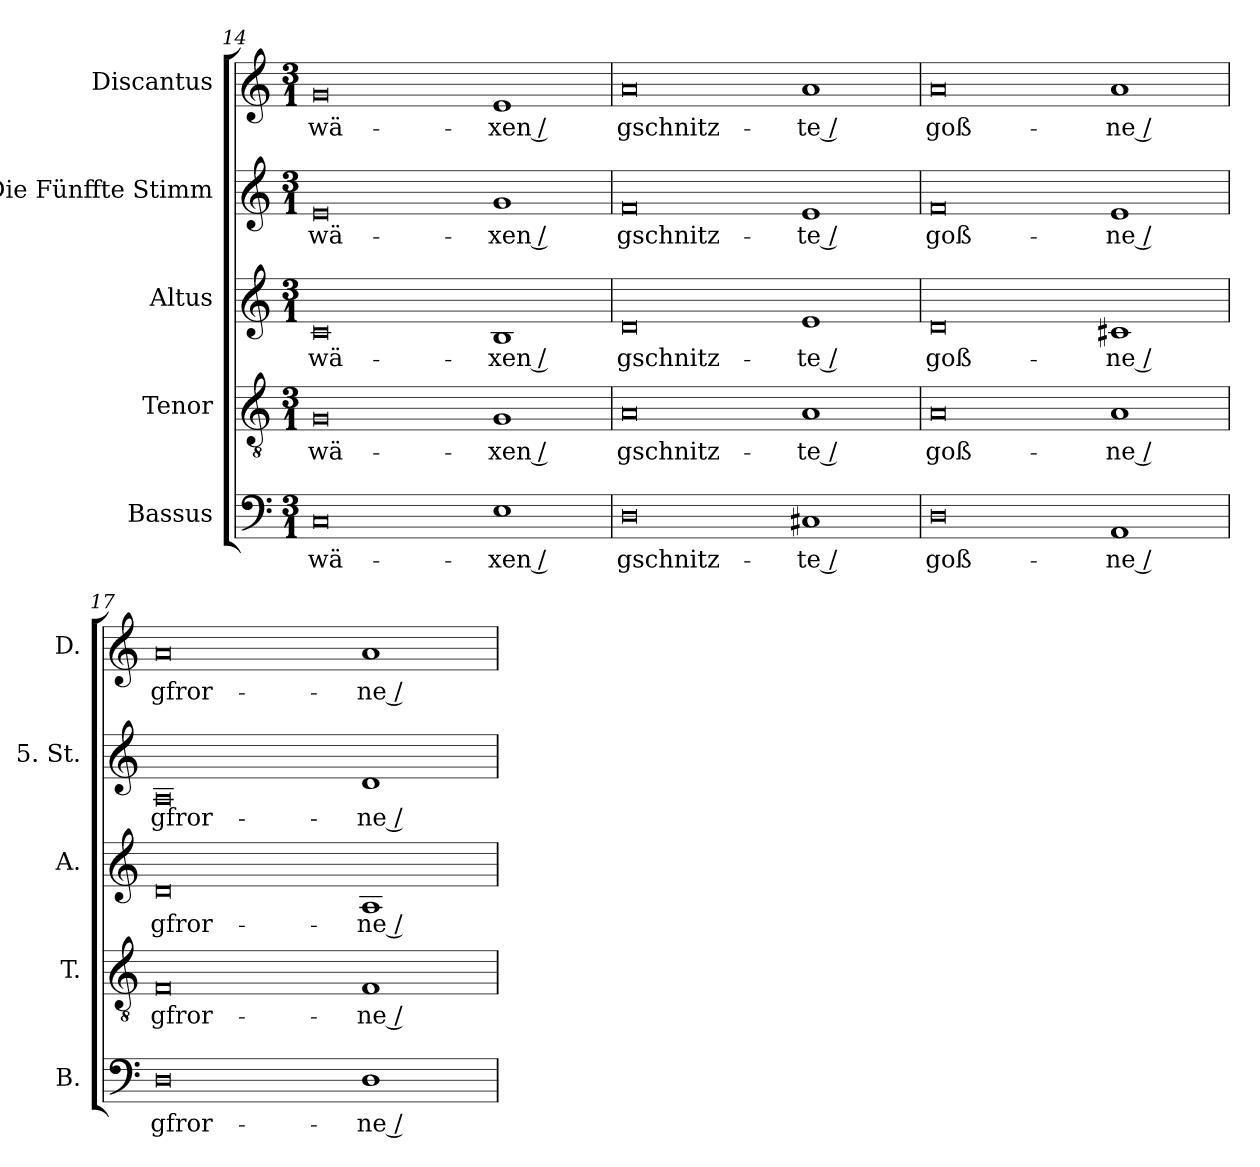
**kern	**text	**kern	**text	**kern	**text	**kern	**text	**kern	**text
*part5	*part5	*part4	*part4	*part3	*part3	*part2	*part2	*part1	*part1
*staff5	*staff5	*staff4	*staff4	*staff3	*staff3	*staff2	*staff2	*staff1	*staff1
*I"Bassus	*	*I"Tenor	*	*I"Altus	*	*I"Die Fünffte Stimm	*	*I"Discantus	*
*I'B.	*	*I'T.	*	*I'A.	*	*I'5. St.	*	*I'D.	*
*clefF4	*	*clefGv2	*	*clefG2	*	*clefG2	*	*clefG2	*
*	*	*ITrd7c12	*	*	*	*	*	*	*
*k[]	*	*k[]	*	*k[]	*	*k[]	*	*k[]	*
*C:	*	*C:	*	*C:	*	*C:	*	*C:	*
*M3/1	*	*M3/1	*	*M3/1	*	*M3/1	*	*M3/1	*
=14	=14	=14	=14	=14	=14	=14	=14	=14	=14
!	!LO:LY:b:color=#000000	!	!	!	!	!	!	!	!
!	!	!	!LO:LY:b:color=#000000	!	!	!	!	!	!
!	!	!	!	!	!LO:LY:b:color=#000000	!	!	!	!
!	!	!	!	!	!	!	!LO:LY:b:color=#000000	!	!
!	!	!	!	!	!	!	!	!	!LO:LY:b:color=#000000
0Ci	wä-	0GGi	wä-	0ci	wä-	0ei	wä-	0gi	wä-
!	!LO:LY:b:color=#000000	!	!	!	!	!	!	!	!
!	!	!	!LO:LY:b:color=#000000	!	!	!	!	!	!
!	!	!	!	!	!LO:LY:b:color=#000000	!	!	!	!
!	!	!	!	!	!	!	!LO:LY:b:color=#000000	!	!
!	!	!	!	!	!	!	!	!	!LO:LY:b:color=#000000
1Ei	-xen /	1GGi	-xen /	1Bi	-xen /	1gi	-xen /	1ei	-xen /
=15	=15	=15	=15	=15	=15	=15	=15	=15	=15
!	!LO:LY:b:color=#000000	!	!	!	!	!	!	!	!
!	!	!	!LO:LY:b:color=#000000	!	!	!	!	!	!
!	!	!	!	!	!LO:LY:b:color=#000000	!	!	!	!
!	!	!	!	!	!	!	!LO:LY:b:color=#000000	!	!
!	!	!	!	!	!	!	!	!	!LO:LY:b:color=#000000
0Di	gschnitz-	0AAi	gschnitz-	0di	gschnitz-	0fi	gschnitz-	0ai	gschnitz-
!	!LO:LY:b:color=#000000	!	!	!	!	!	!	!	!
!	!	!	!LO:LY:b:color=#000000	!	!	!	!	!	!
!	!	!	!	!	!LO:LY:b:color=#000000	!	!	!	!
!	!	!	!	!	!	!	!LO:LY:b:color=#000000	!	!
!	!	!	!	!	!	!	!	!	!LO:LY:b:color=#000000
1C#Xi	-te /	1AAi	-te /	1ei	-te /	1ei	-te /	1ai	-te /
!!LO:PB:g=z
=16	=16	=16	=16	=16	=16	=16	=16	=16	=16
!	!LO:LY:b:color=#000000	!	!	!	!	!	!	!	!
!	!	!	!LO:LY:b:color=#000000	!	!	!	!	!	!
!	!	!	!	!	!LO:LY:b:color=#000000	!	!	!	!
!	!	!	!	!	!	!	!LO:LY:b:color=#000000	!	!
!	!	!	!	!	!	!	!	!	!LO:LY:b:color=#000000
0Di	goß-	0AAi	goß-	0di	goß-	0fi	goß-	0ai	goß-
!	!LO:LY:b:color=#000000	!	!	!	!	!	!	!	!
!	!	!	!LO:LY:b:color=#000000	!	!	!	!	!	!
!	!	!	!	!	!LO:LY:b:color=#000000	!	!	!	!
!	!	!	!	!	!	!	!LO:LY:b:color=#000000	!	!
!	!	!	!	!	!	!	!	!	!LO:LY:b:color=#000000
1AAi	-ne /	1AAi	-ne /	1c#Xi	-ne /	1ei	-ne /	1ai	-ne /
=17	=17	=17	=17	=17	=17	=17	=17	=17	=17
!	!LO:LY:b:color=#000000	!	!	!	!	!	!	!	!
!	!	!	!LO:LY:b:color=#000000	!	!	!	!	!	!
!	!	!	!	!	!LO:LY:b:color=#000000	!	!	!	!
!	!	!	!	!	!	!	!LO:LY:b:color=#000000	!	!
!	!	!	!	!	!	!	!	!	!LO:LY:b:color=#000000
0Di	gfror-	0FFi	gfror-	0di	gfror-	0Ai	gfror-	0ai	gfror-
!	!LO:LY:b:color=#000000	!	!	!	!	!	!	!	!
!	!	!	!LO:LY:b:color=#000000	!	!	!	!	!	!
!	!	!	!	!	!LO:LY:b:color=#000000	!	!	!	!
!	!	!	!	!	!	!	!LO:LY:b:color=#000000	!	!
!	!	!	!	!	!	!	!	!	!LO:LY:b:color=#000000
1Di	-ne /	1FFi	-ne /	1Ai	-ne /	1di	-ne /	1ai	-ne /
=	=	=	=	=	=	=	=	=	=
*-	*-	*-	*-	*-	*-	*-	*-	*-	*-
